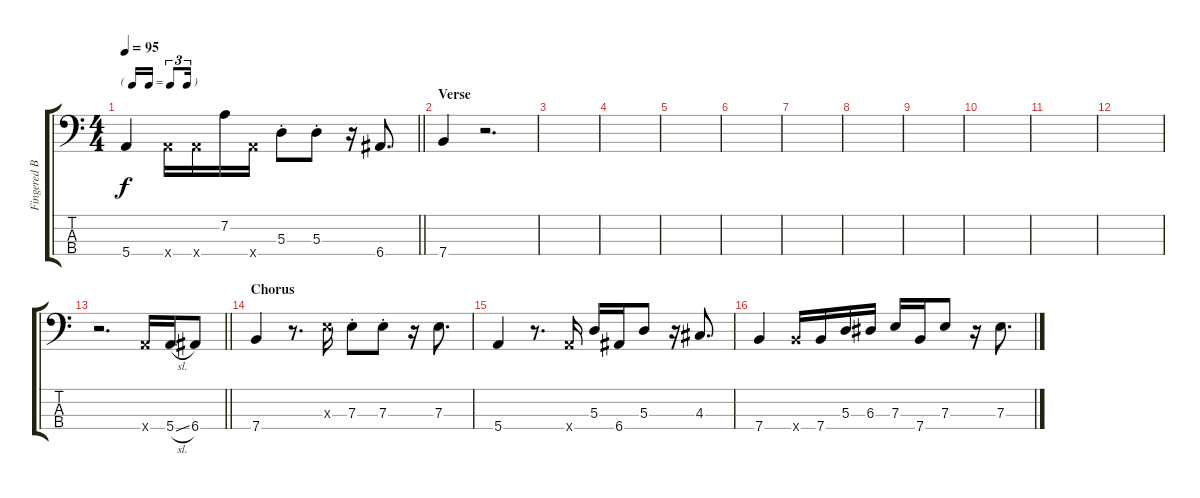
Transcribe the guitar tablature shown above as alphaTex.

\track ("Fingered Bass" "Fingered B") {instrument electricbassfinger}
\staff {score tabs}
\tuning (G2 D2 A1 E1) {hide}
\ts (4 4)
\tf triplet16th
\tempo 95
\clef f4
\barLineRight lightlight
\ks c
5.4.4{dy f} 5.4{x}.16 5.4{x}.16 7.2.16 5.4{x}.16 5.3{st}.8 5.3{st}.8 r.16 6.4.8{d} |
\section ("" "Verse")
7.4.4 r.2{d} |
|
|
|
|
|
|
|
|
|
|
\barLineRight lightlight
r.2{d} 5.4{x}.16 5.4{sl}.16 6.4.8 |
\section ("" "Chorus")
7.4.4 r.8{d} 7.3{x}.16 7.3{st}.8 7.3{st}.8 r.16 7.3.8{d} |
5.4.4 r.8{d} 5.4{x}.16 5.3.16 6.4.16 5.3.8 r.16 4.3.8{d} |
7.4.4 7.4{x}.16 7.4.16 5.3.16 6.3.16 7.3.16 7.4.16 7.3.8 r.16 7.3.8{d}
